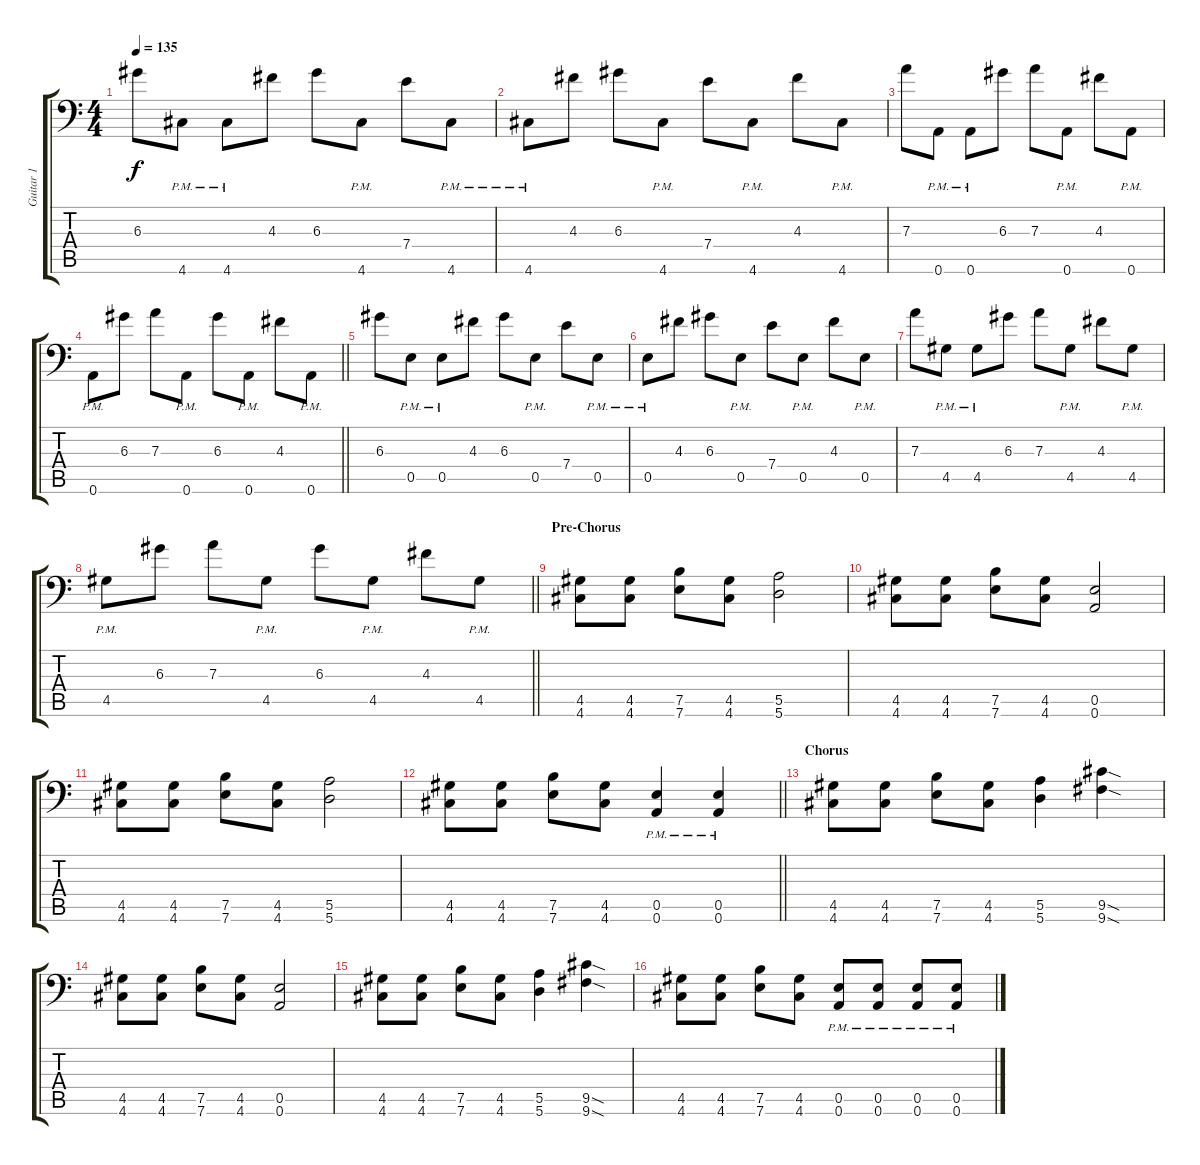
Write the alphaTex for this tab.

\track ("Guitar 1" "Guitar 1") {instrument distortionguitar}
\staff {score tabs}
\tuning (B3 Gb3 D3 A2 E2 A1) {hide}
\ts (4 4)
\section ("" "")
\tempo 135
\clef f4
\ks c
6.3.8{dy f} 4.6{pm}.8 4.6{pm}.8 4.3.8 6.3.8 4.6{pm}.8 7.4.8 4.6{pm}.8 |
4.6{pm}.8 4.3.8 6.3.8 4.6{pm}.8 7.4.8 4.6{pm}.8 4.3.8 4.6{pm}.8 |
7.3.8 0.6{pm}.8 0.6{pm}.8 6.3.8 7.3.8 0.6{pm}.8 4.3.8 0.6{pm}.8 |
\barLineRight lightlight
0.6{pm}.8 6.3.8 7.3.8 0.6{pm}.8 6.3.8 0.6{pm}.8 4.3.8 0.6{pm}.8 |
6.3.8 0.5{pm}.8 0.5{pm}.8 4.3.8 6.3.8 0.5{pm}.8 7.4.8 0.5{pm}.8 |
0.5{pm}.8 4.3.8 6.3.8 0.5{pm}.8 7.4.8 0.5{pm}.8 4.3.8 0.5{pm}.8 |
7.3.8 4.5{pm}.8 4.5{pm}.8 6.3.8 7.3.8 4.5{pm}.8 4.3.8 4.5{pm}.8 |
\barLineRight lightlight
4.5{pm}.8 6.3.8 7.3.8 4.5{pm}.8 6.3.8 4.5{pm}.8 4.3.8 4.5{pm}.8 |
\section ("" "Pre-Chorus")
(4.5 4.6).8 (4.5 4.6).8 (7.5 7.6).8 (4.5 4.6).8 (5.5 5.6).2 |
(4.5 4.6).8 (4.5 4.6).8 (7.5 7.6).8 (4.5 4.6).8 (0.5 0.6).2 |
(4.5 4.6).8 (4.5 4.6).8 (7.5 7.6).8 (4.5 4.6).8 (5.5 5.6).2 |
\barLineRight lightlight
(4.5 4.6).8 (4.5 4.6).8 (7.5 7.6).8 (4.5 4.6).8 (0.5{pm} 0.6{pm}).4 (0.5{pm} 0.6{pm}).4 |
\section ("" "Chorus")
(4.5 4.6).8 (4.5 4.6).8 (7.5 7.6).8 (4.5 4.6).8 (5.5 5.6).4 (9.5{sod} 9.6{sod}).4 |
(4.5 4.6).8 (4.5 4.6).8 (7.5 7.6).8 (4.5 4.6).8 (0.5 0.6).2 |
(4.5 4.6).8 (4.5 4.6).8 (7.5 7.6).8 (4.5 4.6).8 (5.5 5.6).4 (9.5{sod} 9.6{sod}).4 |
(4.5 4.6).8 (4.5 4.6).8 (7.5 7.6).8 (4.5 4.6).8 (0.5{pm} 0.6{pm}).8 (0.5{pm} 0.6{pm}).8 (0.5{pm} 0.6{pm}).8 (0.5{pm} 0.6{pm}).8
